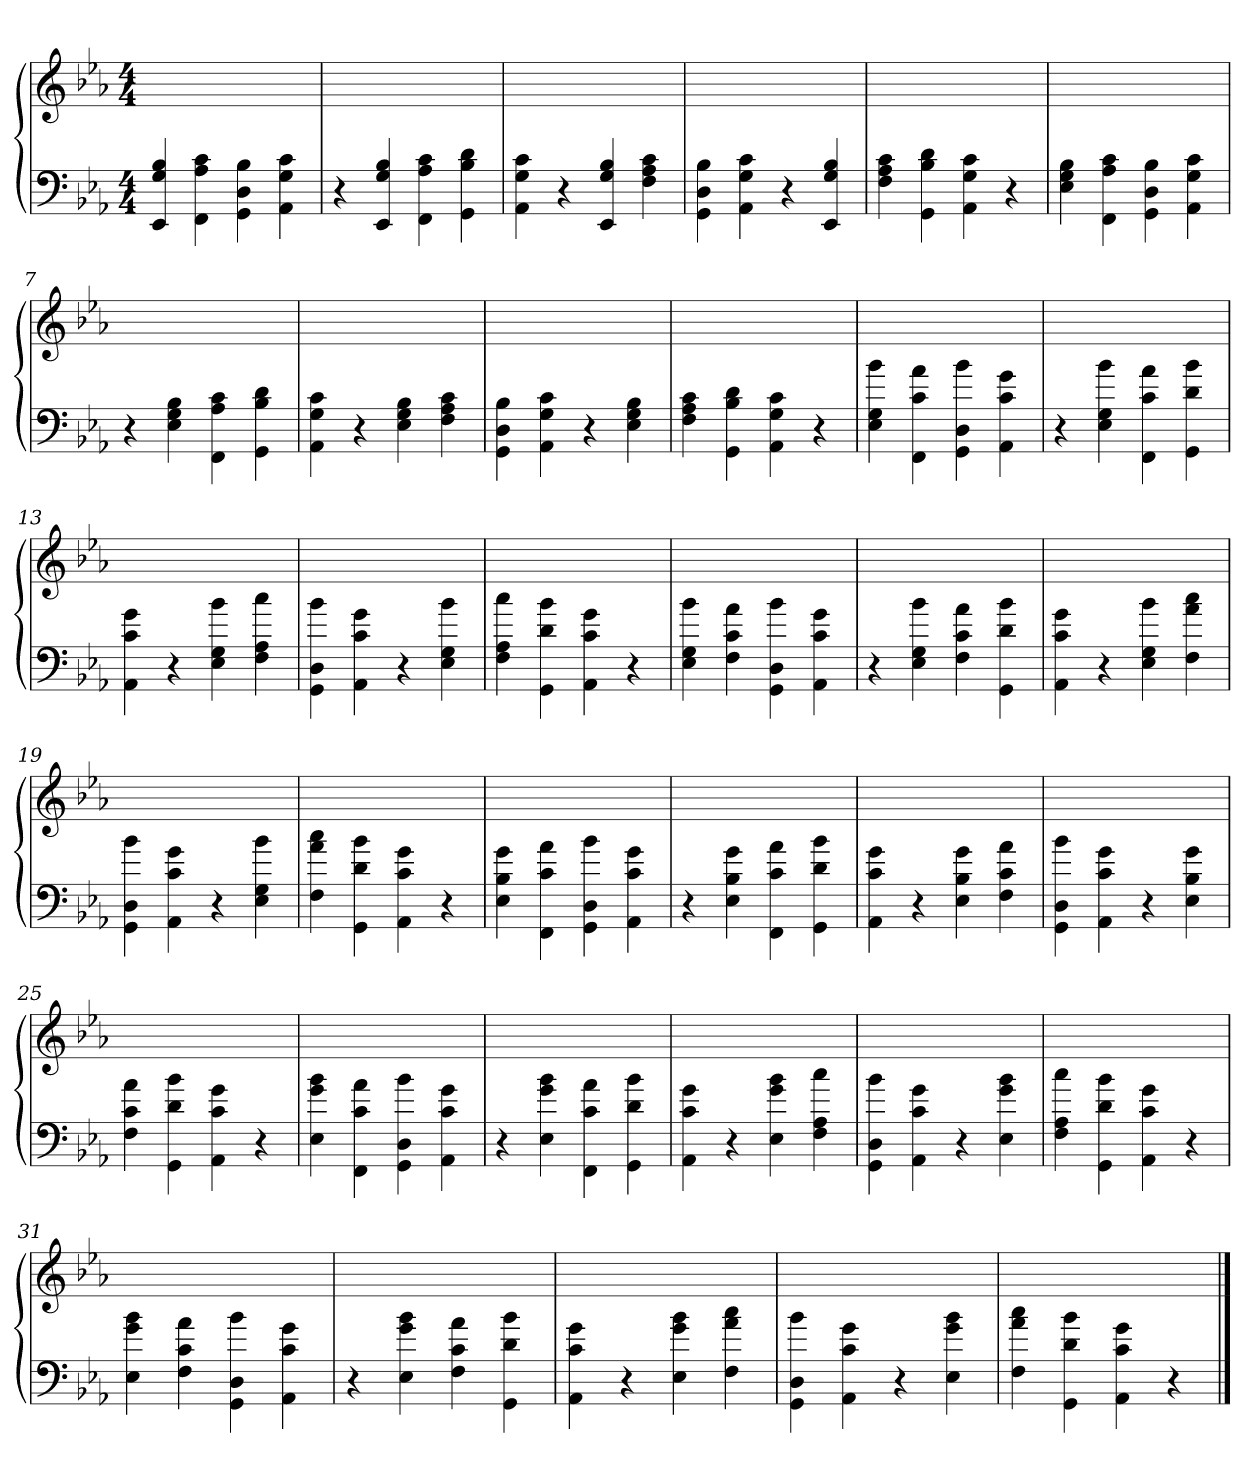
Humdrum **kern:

**kern	**kern
*part2	*part1
*staff2	*staff1
*clefF4	*clefG2
*k[b-e-a-]	*k[b-e-a-]
*E-:	*E-:
*M4/4	*M4/4
*MM60	*MM60
=1	=1
4EE- 4G 4B-	1ryy
4FF 4A- 4c	.
4GG 4D 4B-	.
4AA- 4G 4c	.
=2	=2
4r	1ryy
4EE- 4G 4B-	.
4FF 4A- 4c	.
4GG 4B- 4d	.
=3	=3
4AA- 4G 4c	1ryy
4r	.
4EE- 4G 4B-	.
4F 4A- 4c	.
=4	=4
4GG 4D 4B-	1ryy
4AA- 4G 4c	.
4r	.
4EE- 4G 4B-	.
=5	=5
4F 4A- 4c	1ryy
4GG 4B- 4d	.
4AA- 4G 4c	.
4r	.
=6	=6
4E- 4G 4B-	1ryy
4FF 4A- 4c	.
4GG 4D 4B-	.
4AA- 4G 4c	.
=7	=7
4r	1ryy
4E- 4G 4B-	.
4FF 4A- 4c	.
4GG 4B- 4d	.
=8	=8
4AA- 4G 4c	1ryy
4r	.
4E- 4G 4B-	.
4F 4A- 4c	.
=9	=9
4GG 4D 4B-	1ryy
4AA- 4G 4c	.
4r	.
4E- 4G 4B-	.
=10	=10
4F 4A- 4c	1ryy
4GG 4B- 4d	.
4AA- 4G 4c	.
4r	.
=11	=11
4E- 4G 4b-	1ryy
4FF 4c 4a-	.
4GG 4D 4b-	.
4AA- 4c 4g	.
=12	=12
4r	1ryy
4E- 4G 4b-	.
4FF 4c 4a-	.
4GG 4d 4b-	.
=13	=13
4AA- 4c 4g	1ryy
4r	.
4E- 4G 4b-	.
4F 4A- 4cc	.
=14	=14
4GG 4D 4b-	1ryy
4AA- 4c 4g	.
4r	.
4E- 4G 4b-	.
=15	=15
4F 4A- 4cc	1ryy
4GG 4d 4b-	.
4AA- 4c 4g	.
4r	.
=16	=16
4E- 4G 4b-	1ryy
4F 4c 4a-	.
4GG 4D 4b-	.
4AA- 4c 4g	.
=17	=17
4r	1ryy
4E- 4G 4b-	.
4F 4c 4a-	.
4GG 4d 4b-	.
=18	=18
4AA- 4c 4g	1ryy
4r	.
4E- 4G 4b-	.
4F 4a- 4cc	.
=19	=19
4GG 4D 4b-	1ryy
4AA- 4c 4g	.
4r	.
4E- 4G 4b-	.
=20	=20
4F 4a- 4cc	1ryy
4GG 4d 4b-	.
4AA- 4c 4g	.
4r	.
=21	=21
4E- 4B- 4g	1ryy
4FF 4c 4a-	.
4GG 4D 4b-	.
4AA- 4c 4g	.
=22	=22
4r	1ryy
4E- 4B- 4g	.
4FF 4c 4a-	.
4GG 4d 4b-	.
=23	=23
4AA- 4c 4g	1ryy
4r	.
4E- 4B- 4g	.
4F 4c 4a-	.
=24	=24
4GG 4D 4b-	1ryy
4AA- 4c 4g	.
4r	.
4E- 4B- 4g	.
=25	=25
4F 4c 4a-	1ryy
4GG 4d 4b-	.
4AA- 4c 4g	.
4r	.
=26	=26
4E- 4g 4b-	1ryy
4FF 4c 4a-	.
4GG 4D 4b-	.
4AA- 4c 4g	.
=27	=27
4r	1ryy
4E- 4g 4b-	.
4FF 4c 4a-	.
4GG 4d 4b-	.
=28	=28
4AA- 4c 4g	1ryy
4r	.
4E- 4g 4b-	.
4F 4A- 4cc	.
=29	=29
4GG 4D 4b-	1ryy
4AA- 4c 4g	.
4r	.
4E- 4g 4b-	.
=30	=30
4F 4A- 4cc	1ryy
4GG 4d 4b-	.
4AA- 4c 4g	.
4r	.
=31	=31
4E- 4g 4b-	1ryy
4F 4c 4a-	.
4GG 4D 4b-	.
4AA- 4c 4g	.
=32	=32
4r	1ryy
4E- 4g 4b-	.
4F 4c 4a-	.
4GG 4d 4b-	.
=33	=33
4AA- 4c 4g	1ryy
4r	.
4E- 4g 4b-	.
4F 4a- 4cc	.
=34	=34
4GG 4D 4b-	1ryy
4AA- 4c 4g	.
4r	.
4E- 4g 4b-	.
=35	=35
4F 4a- 4cc	1ryy
4GG 4d 4b-	.
4AA- 4c 4g	.
4r	.
==	==
*-	*-
